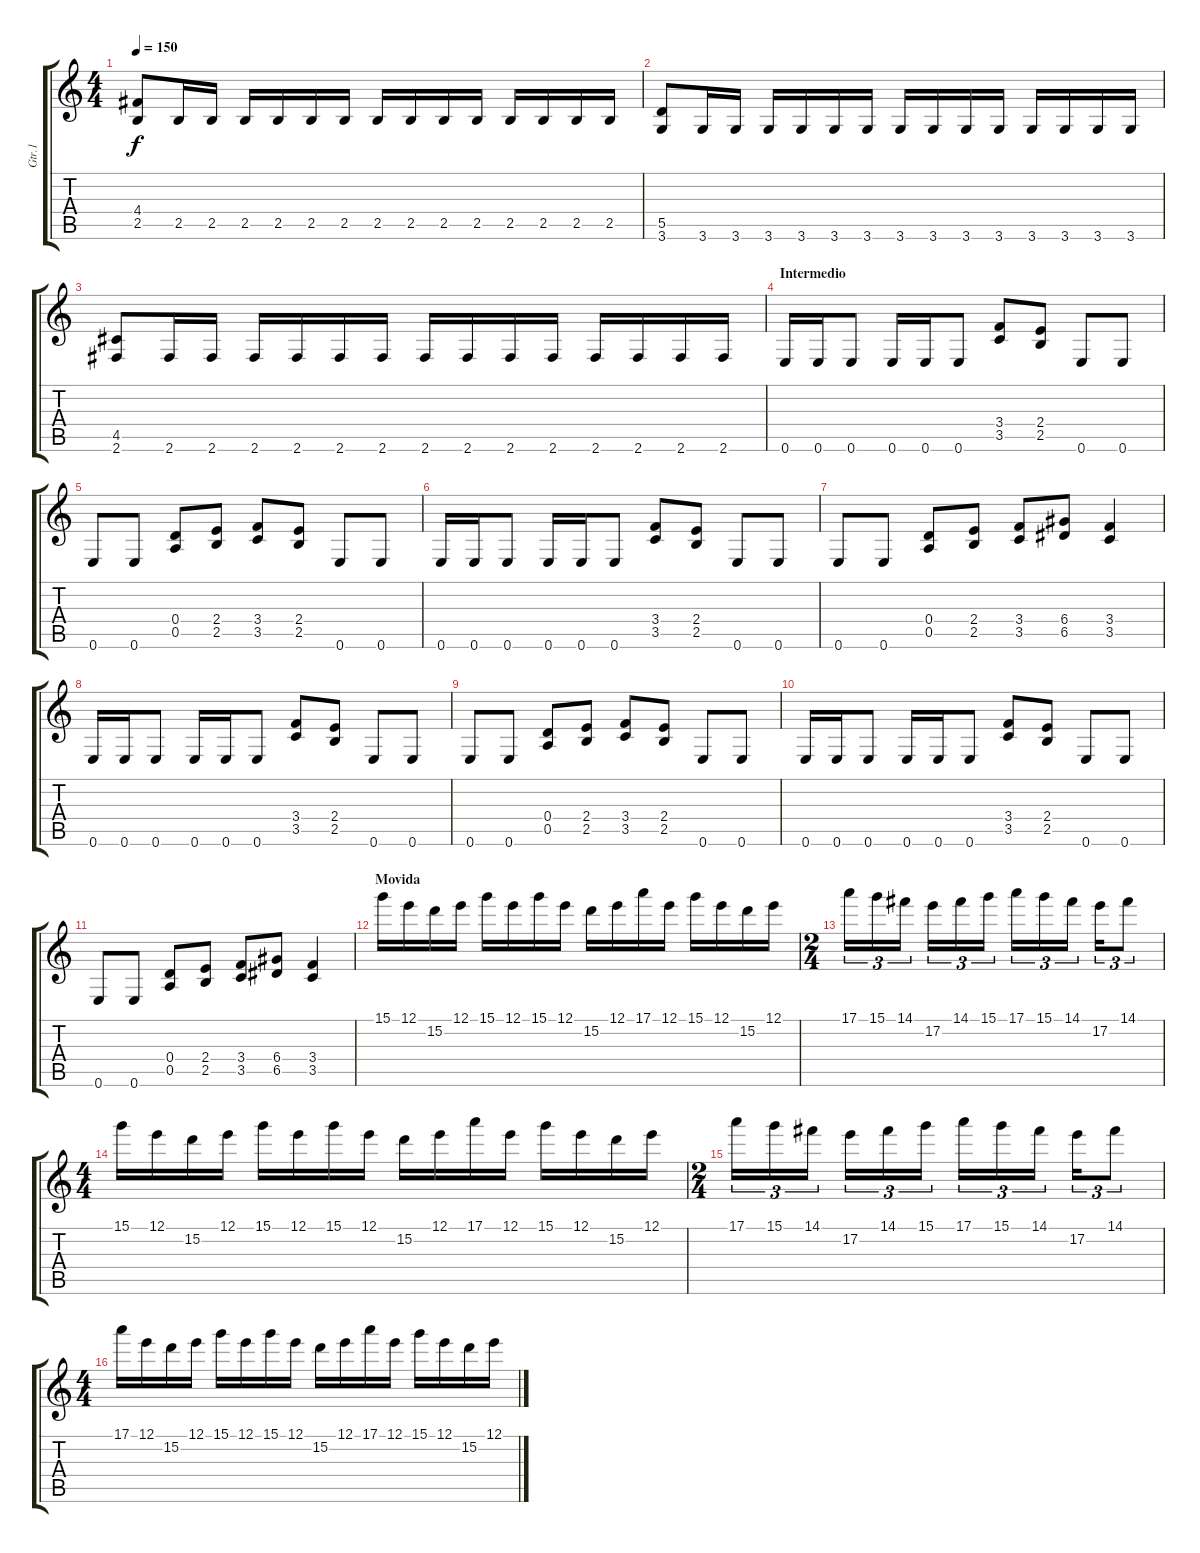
\track ("Gtr.1" "Gtr.1") {instrument distortionguitar}
\staff {score tabs}
\tuning (E4 B3 G3 D3 A2 E2) {hide}
\ts (4 4)
\tempo 150
\clef g2
\ks c
(4.4 2.5).8{dy f} 2.5.16 2.5.16 2.5.16 2.5.16 2.5.16 2.5.16 2.5.16 2.5.16 2.5.16 2.5.16 2.5.16 2.5.16 2.5.16 2.5.16 |
(5.5 3.6).8 3.6.16 3.6.16 3.6.16 3.6.16 3.6.16 3.6.16 3.6.16 3.6.16 3.6.16 3.6.16 3.6.16 3.6.16 3.6.16 3.6.16 |
(4.5 2.6).8 2.6.16 2.6.16 2.6.16 2.6.16 2.6.16 2.6.16 2.6.16 2.6.16 2.6.16 2.6.16 2.6.16 2.6.16 2.6.16 2.6.16 |
\section ("" "Intermedio")
0.6.16 0.6.16 0.6.8 0.6.16 0.6.16 0.6.8 (3.4 3.5).8 (2.4 2.5).8 0.6.8 0.6.8 |
0.6.8 0.6.8 (0.4 0.5).8 (2.4 2.5).8 (3.4 3.5).8 (2.4 2.5).8 0.6.8 0.6.8 |
0.6.16 0.6.16 0.6.8 0.6.16 0.6.16 0.6.8 (3.4 3.5).8 (2.4 2.5).8 0.6.8 0.6.8 |
0.6.8 0.6.8 (0.4 0.5).8 (2.4 2.5).8 (3.4 3.5).8 (6.4 6.5).8 (3.4 3.5).4 |
0.6.16 0.6.16 0.6.8 0.6.16 0.6.16 0.6.8 (3.4 3.5).8 (2.4 2.5).8 0.6.8 0.6.8 |
0.6.8 0.6.8 (0.4 0.5).8 (2.4 2.5).8 (3.4 3.5).8 (2.4 2.5).8 0.6.8 0.6.8 |
0.6.16 0.6.16 0.6.8 0.6.16 0.6.16 0.6.8 (3.4 3.5).8 (2.4 2.5).8 0.6.8 0.6.8 |
0.6.8 0.6.8 (0.4 0.5).8 (2.4 2.5).8 (3.4 3.5).8 (6.4 6.5).8 (3.4 3.5).4 |
\section ("" "Movida")
15.1.16 12.1.16 15.2.16 12.1.16 15.1.16 12.1.16 15.1.16 12.1.16 15.2.16 12.1.16 17.1.16 12.1.16 15.1.16 12.1.16 15.2.16 12.1.16 |
\ts (2 4)
17.1.16{tu (3 2)} 15.1.16{tu (3 2)} 14.1.16{tu (3 2)} 17.2.16{tu (3 2)} 14.1.16{tu (3 2)} 15.1.16{tu (3 2)} 17.1.16{tu (3 2)} 15.1.16{tu (3 2)} 14.1.16{tu (3 2)} 17.2.16{tu (3 2)} 14.1.8{tu (3 2)} |
\ts (4 4)
15.1.16 12.1.16 15.2.16 12.1.16 15.1.16 12.1.16 15.1.16 12.1.16 15.2.16 12.1.16 17.1.16 12.1.16 15.1.16 12.1.16 15.2.16 12.1.16 |
\ts (2 4)
17.1.16{tu (3 2)} 15.1.16{tu (3 2)} 14.1.16{tu (3 2)} 17.2.16{tu (3 2)} 14.1.16{tu (3 2)} 15.1.16{tu (3 2)} 17.1.16{tu (3 2)} 15.1.16{tu (3 2)} 14.1.16{tu (3 2)} 17.2.16{tu (3 2)} 14.1.8{tu (3 2)} |
\ts (4 4)
17.1.16 12.1.16 15.2.16 12.1.16 15.1.16 12.1.16 15.1.16 12.1.16 15.2.16 12.1.16 17.1.16 12.1.16 15.1.16 12.1.16 15.2.16 12.1.16
